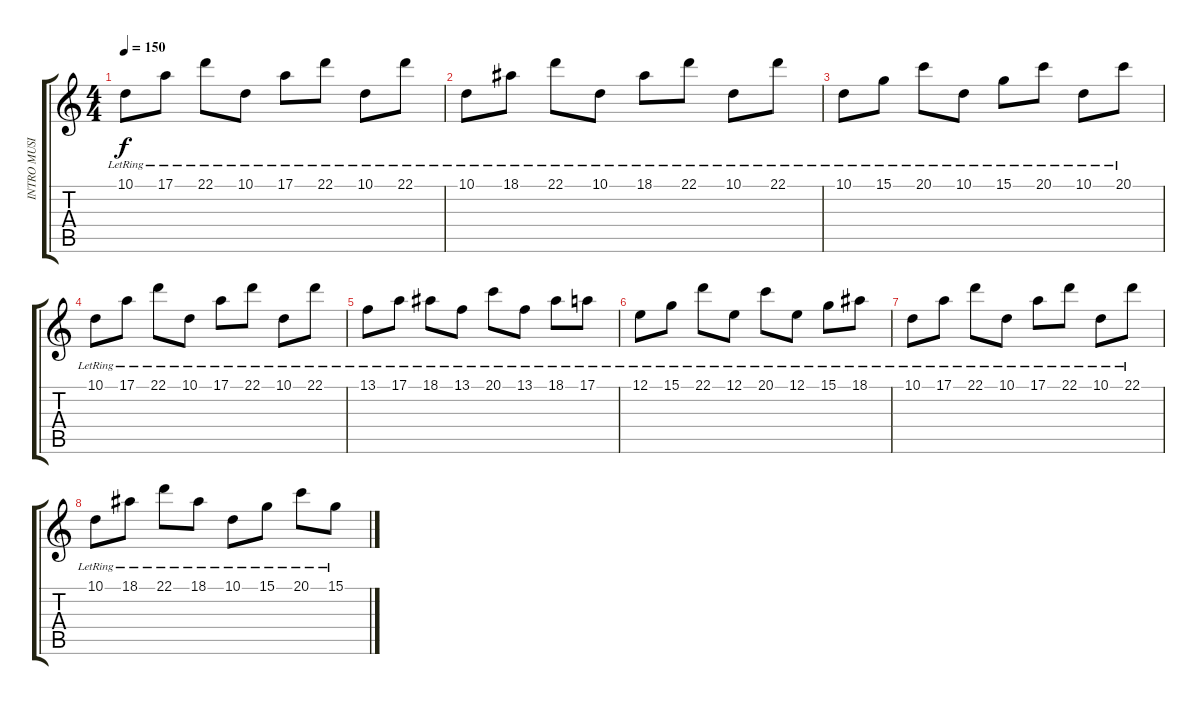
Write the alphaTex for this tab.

\track ("INTRO MUSICBOX" "INTRO MUSI") {instrument musicbox}
\staff {score tabs}
\tuning (E4 B3 G3 D3 A2 E2) {hide}
\ts (4 4)
\tempo 150
\clef g2
\ks c
10.1{lr}.8{dy f} 17.1{lr}.8 22.1{lr}.8 10.1{lr}.8 17.1{lr}.8 22.1{lr}.8 10.1{lr}.8 22.1{lr}.8 |
10.1{lr}.8 18.1{lr}.8 22.1{lr}.8 10.1{lr}.8 18.1{lr}.8 22.1{lr}.8 10.1{lr}.8 22.1{lr}.8 |
10.1{lr}.8 15.1{lr}.8 20.1{lr}.8 10.1{lr}.8 15.1{lr}.8 20.1{lr}.8 10.1{lr}.8 20.1{lr}.8 |
10.1{lr}.8 17.1{lr}.8 22.1{lr}.8 10.1{lr}.8 17.1{lr}.8 22.1{lr}.8 10.1{lr}.8 22.1{lr}.8 |
13.1{lr}.8 17.1{lr}.8 18.1{lr}.8 13.1{lr}.8 20.1{lr}.8 13.1{lr}.8 18.1{lr}.8 17.1{lr}.8 |
12.1{lr}.8 15.1{lr}.8 22.1{lr}.8 12.1{lr}.8 20.1{lr}.8 12.1{lr}.8 15.1{lr}.8 18.1{lr}.8 |
10.1{lr}.8 17.1{lr}.8 22.1{lr}.8 10.1{lr}.8 17.1{lr}.8 22.1{lr}.8 10.1{lr}.8 22.1{lr}.8 |
10.1{lr}.8 18.1{lr}.8 22.1{lr}.8 18.1{lr}.8 10.1{lr}.8 15.1{lr}.8 20.1{lr}.8 15.1{lr}.8
